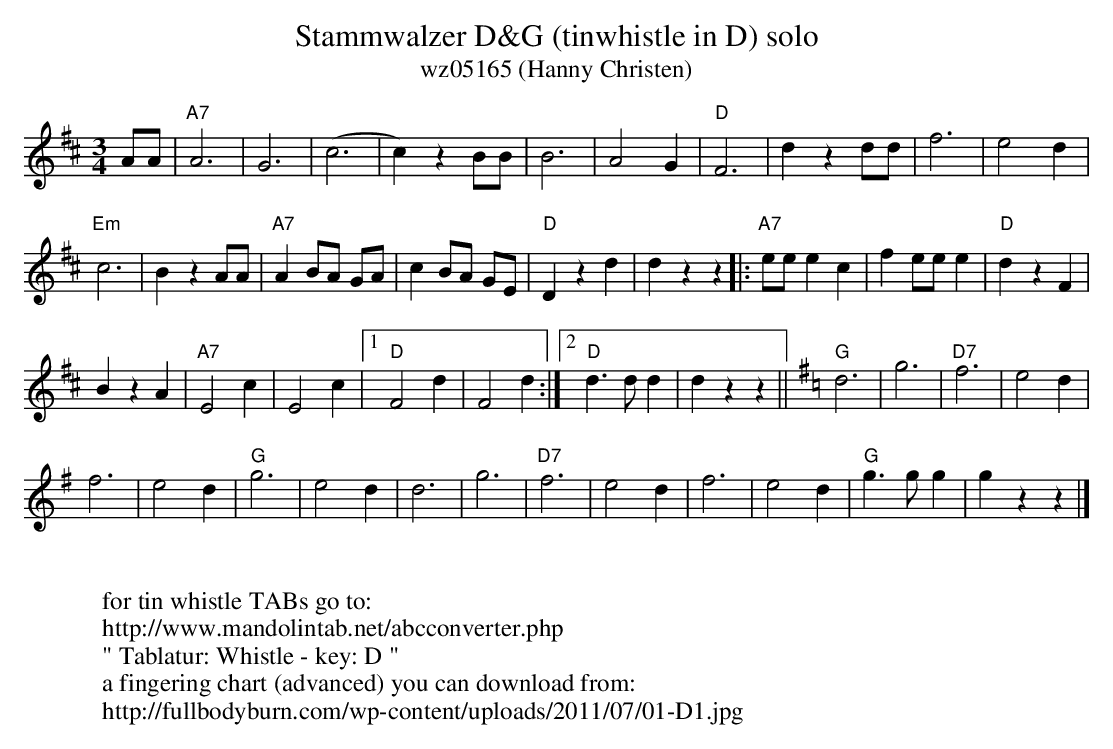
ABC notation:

X:1
T:Stammwalzer D&G (tinwhistle in D) solo
T:wz05165 (Hanny Christen)
M:3/4
L:1/4
K:D transpose=12
A/2A/2 | "A7"A3 | G3 | (c3 | c)zB/2B/2 | B3 | A2G | "D"F3 | dzd/2d/2 | f3 | e2d |
"Em"c3 | BzA/2A/2 | "A7"A B/2A/2 G/2A/2 | c B/2A/2 G/2E/2 | "D"Dzd | dzz |: "A7"e/2e/2 ec | fe/2e/2e | "D"dzF |
BzA | "A7"E2c | E2c |1 "D"F2d | F2d :|2 "D"d>dd | dzz || [K:G] "G"d3 | g3 | "D7"f3 | e2d |
f3 | e2d | "G"g3 | e2d | d3 | g3 | "D7"f3 | e2d | f3 | e2d | "G"g>gg | gzz |]
W:
W:for tin whistle TABs go to:
W:http://www.mandolintab.net/abcconverter.php
W:" Tablatur: Whistle - key: D "
W:a fingering chart (advanced) you can download from:
W:http://fullbodyburn.com/wp-content/uploads/2011/07/01-D1.jpg
